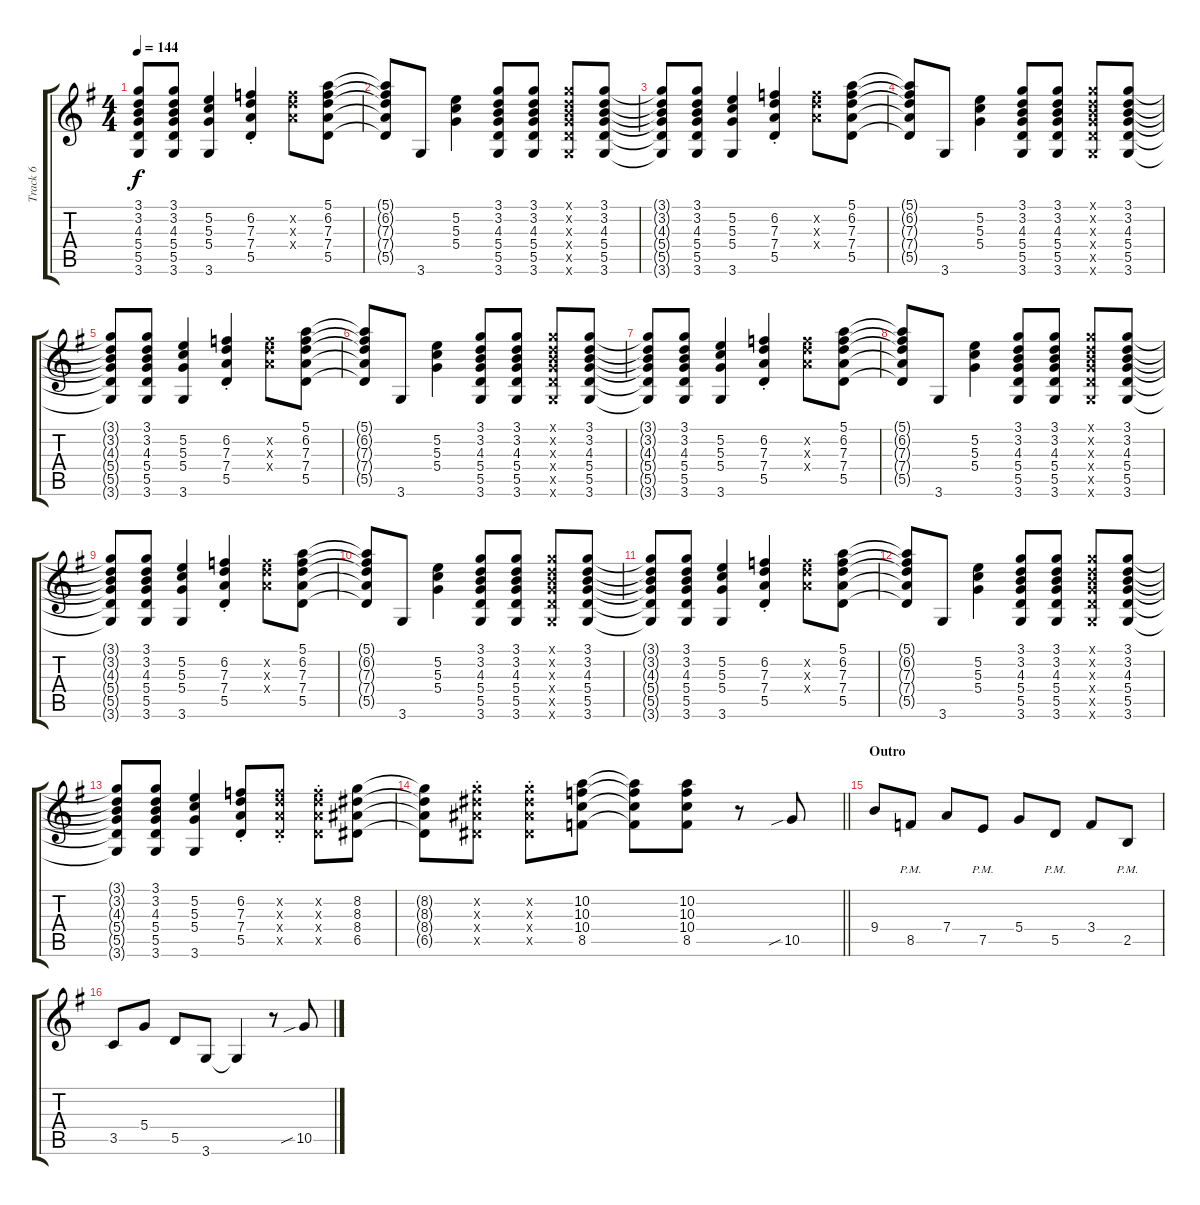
\track ("Track 6" "Track 6") {instrument electricguitarjazz}
\staff {score tabs}
\tuning (E4 B3 G3 D3 A2 E2) {hide}
\ts (4 4)
\tempo 144
\clef g2
\ks g
(3.1{t} 3.2{t} 4.3{t} 5.4{t} 5.5{t} 3.6{t}).8{dy f} (3.1 3.2 4.3 5.4 5.5 3.6).8 (5.2 5.3 5.4 3.6).4 (6.2{st} 7.3{st} 7.4{st} 5.5{st}).4 (6.2{x} 7.3{x} 7.4{x}).8 (5.1 6.2 7.3 7.4 5.5).8 |
(5.1{t} 6.2{t} 7.3{t} 7.4{t} 5.5{t}).8 3.6.8 (5.2 5.3 5.4).4 (3.1 3.2 4.3 5.4 5.5 3.6).8 (3.1 3.2 4.3 5.4 5.5 3.6).8 (3.1{x} 3.2{x} 4.3{x} 5.4{x} 5.5{x} 3.6{x}).8 (3.1 3.2 4.3 5.4 5.5 3.6).8 |
(3.1{t} 3.2{t} 4.3{t} 5.4{t} 5.5{t} 3.6{t}).8 (3.1 3.2 4.3 5.4 5.5 3.6).8 (5.2 5.3 5.4 3.6).4 (6.2{st} 7.3{st} 7.4{st} 5.5{st}).4 (6.2{x} 7.3{x} 7.4{x}).8 (5.1 6.2 7.3 7.4 5.5).8 |
(5.1{t} 6.2{t} 7.3{t} 7.4{t} 5.5{t}).8 3.6.8 (5.2 5.3 5.4).4 (3.1 3.2 4.3 5.4 5.5 3.6).8 (3.1 3.2 4.3 5.4 5.5 3.6).8 (3.1{x} 3.2{x} 4.3{x} 5.4{x} 5.5{x} 3.6{x}).8 (3.1 3.2 4.3 5.4 5.5 3.6).8 |
(3.1{t} 3.2{t} 4.3{t} 5.4{t} 5.5{t} 3.6{t}).8 (3.1 3.2 4.3 5.4 5.5 3.6).8 (5.2 5.3 5.4 3.6).4 (6.2{st} 7.3{st} 7.4{st} 5.5{st}).4 (6.2{x} 7.3{x} 7.4{x}).8 (5.1 6.2 7.3 7.4 5.5).8 |
(5.1{t} 6.2{t} 7.3{t} 7.4{t} 5.5{t}).8 3.6.8 (5.2 5.3 5.4).4 (3.1 3.2 4.3 5.4 5.5 3.6).8 (3.1 3.2 4.3 5.4 5.5 3.6).8 (3.1{x} 3.2{x} 4.3{x} 5.4{x} 5.5{x} 3.6{x}).8 (3.1 3.2 4.3 5.4 5.5 3.6).8 |
(3.1{t} 3.2{t} 4.3{t} 5.4{t} 5.5{t} 3.6{t}).8 (3.1 3.2 4.3 5.4 5.5 3.6).8 (5.2 5.3 5.4 3.6).4 (6.2{st} 7.3{st} 7.4{st} 5.5{st}).4 (6.2{x} 7.3{x} 7.4{x}).8 (5.1 6.2 7.3 7.4 5.5).8 |
(5.1{t} 6.2{t} 7.3{t} 7.4{t} 5.5{t}).8 3.6.8 (5.2 5.3 5.4).4 (3.1 3.2 4.3 5.4 5.5 3.6).8 (3.1 3.2 4.3 5.4 5.5 3.6).8 (3.1{x} 3.2{x} 4.3{x} 5.4{x} 5.5{x} 3.6{x}).8 (3.1 3.2 4.3 5.4 5.5 3.6).8 |
(3.1{t} 3.2{t} 4.3{t} 5.4{t} 5.5{t} 3.6{t}).8 (3.1 3.2 4.3 5.4 5.5 3.6).8 (5.2 5.3 5.4 3.6).4 (6.2{st} 7.3{st} 7.4{st} 5.5{st}).4 (6.2{x} 7.3{x} 7.4{x}).8 (5.1 6.2 7.3 7.4 5.5).8 |
(5.1{t} 6.2{t} 7.3{t} 7.4{t} 5.5{t}).8 3.6.8 (5.2 5.3 5.4).4 (3.1 3.2 4.3 5.4 5.5 3.6).8 (3.1 3.2 4.3 5.4 5.5 3.6).8 (3.1{x} 3.2{x} 4.3{x} 5.4{x} 5.5{x} 3.6{x}).8 (3.1 3.2 4.3 5.4 5.5 3.6).8 |
(3.1{t} 3.2{t} 4.3{t} 5.4{t} 5.5{t} 3.6{t}).8 (3.1 3.2 4.3 5.4 5.5 3.6).8 (5.2 5.3 5.4 3.6).4 (6.2{st} 7.3{st} 7.4{st} 5.5{st}).4 (6.2{x} 7.3{x} 7.4{x}).8 (5.1 6.2 7.3 7.4 5.5).8 |
(5.1{t} 6.2{t} 7.3{t} 7.4{t} 5.5{t}).8 3.6.8 (5.2 5.3 5.4).4 (3.1 3.2 4.3 5.4 5.5 3.6).8 (3.1 3.2 4.3 5.4 5.5 3.6).8 (3.1{x} 3.2{x} 4.3{x} 5.4{x} 5.5{x} 3.6{x}).8 (3.1 3.2 4.3 5.4 5.5 3.6).8 |
(3.1{t} 3.2{t} 4.3{t} 5.4{t} 5.5{t} 3.6{t}).8 (3.1 3.2 4.3 5.4 5.5 3.6).8 (5.2 5.3 5.4 3.6).4 (6.2{st} 7.3{st} 7.4{st} 5.5{st}).8 (6.2{st x} 7.3{st x} 7.4{st x} 5.5{st x}).8 (6.2{st x} 7.3{st x} 7.4{st x} 5.5{st x}).8 (8.2 8.3 8.4 6.5).8 |
\barLineRight lightlight
(8.2{t} 8.3{t} 8.4{t} 6.5{t}).8 (8.2{st x} 8.3{st x} 8.4{st x} 6.5{st x}).8 (8.2{st x} 8.3{st x} 8.4{st x} 6.5{st x}).8 (10.2 10.3 10.4 8.5).8 (10.2{t} 10.3{t} 10.4{t} 8.5{t}).8 (10.2 10.3 10.4 8.5).8 r.8 10.5{sib}.8 |
\section ("" "Outro")
9.4.8 8.5{pm}.8 7.4.8 7.5{pm}.8 5.4.8 5.5{pm}.8 3.4.8 2.5{pm}.8 |
3.5.8 5.4.8 5.5.8 3.6.8 3.6{t}.4 r.8 10.5{sib}.8
